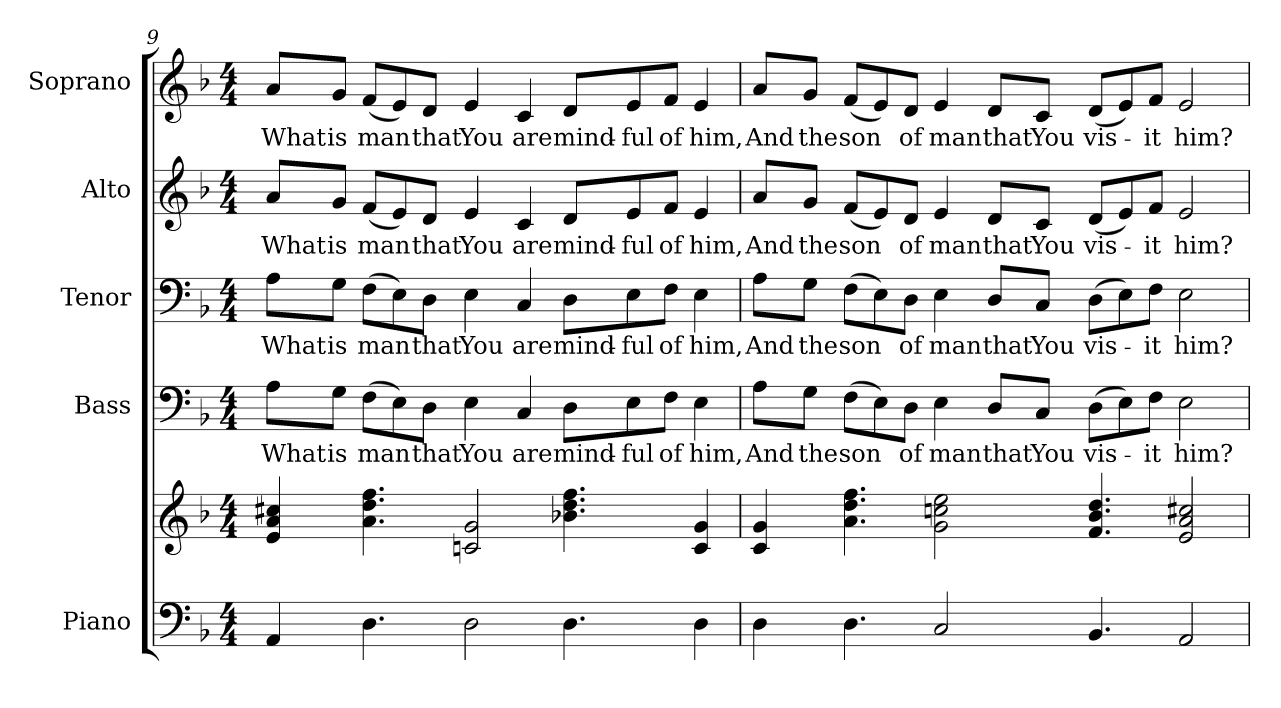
**kern	**kern	**kern	**text	**kern	**text	**kern	**text	**kern	**text
*part5	*part5	*part4	*part4	*part3	*part3	*part2	*part2	*part1	*part1
*staff6	*staff5	*staff4	*staff4	*staff3	*staff3	*staff2	*staff2	*staff1	*staff1
*I"Piano	*	*I"Bass	*	*I"Tenor	*	*I"Alto	*	*I"Soprano	*
*I'Pno.	*	*I'B.	*	*I'T.	*	*I'A.	*	*I'S.	*
!!LO:PB:g=z
*clefF4	*clefG2	*clefF4	*	*clefF4	*	*clefG2	*	*clefG2	*
*k[b-]	*k[b-]	*k[b-]	*	*k[b-]	*	*k[b-]	*	*k[b-]	*
*F:	*F:	*F:	*	*F:	*	*F:	*	*F:	*
*M4/4	*M4/4	*M4/4	*	*M4/4	*	*M4/4	*	*M4/4	*
=9	=9	=9	=9	=9	=9	=9	=9	=9	=9
!	!	!	!LO:LY:b:color=#000000	!	!	!	!	!	!
!	!	!	!	!	!LO:LY:b:color=#000000	!	!	!	!
!	!	!	!	!	!	!	!LO:LY:b:color=#000000	!	!
!	!	!	!	!	!	!	!	!	!LO:LY:b:color=#000000
4AAi/	4ei/ 4ai 4cc#Xi	8Ai\L	What	8Ai\L	What	8ai/L	What	8ai/L	What
!	!	!	!LO:LY:b:color=#000000	!	!	!	!	!	!
!	!	!	!	!	!LO:LY:b:color=#000000	!	!	!	!
!	!	!	!	!	!	!	!LO:LY:b:color=#000000	!	!
!	!	!	!	!	!	!	!	!	!LO:LY:b:color=#000000
.	.	8Gi\J	is	8Gi\J	is	8gi/J	is	8gi/J	is
!	!	!	!LO:LY:b:color=#000000	!	!	!	!	!	!
!	!	!	!	!	!LO:LY:b:color=#000000	!	!	!	!
!	!	!	!	!	!	!	!LO:LY:b:color=#000000	!	!
!	!	!	!	!	!	!	!	!	!LO:LY:b:color=#000000
4.Di\	4.ai\ 4.ddi 4.ffi	(8Fi\L	man	(8Fi\L	man	(8fi/L	man	(8fi/L	man
.	.	8Ei\)	.	8Ei\)	.	8ei/)	.	8ei/)	.
!	!	!	!LO:LY:b:color=#000000	!	!	!	!	!	!
!	!	!	!	!	!LO:LY:b:color=#000000	!	!	!	!
!	!	!	!	!	!	!	!LO:LY:b:color=#000000	!	!
!	!	!	!	!	!	!	!	!	!LO:LY:b:color=#000000
.	.	8Di\J	that	8Di\J	that	8di/J	that	8di/J	that
!	!	!	!LO:LY:b:color=#000000	!	!	!	!	!	!
!	!	!	!	!	!LO:LY:b:color=#000000	!	!	!	!
!	!	!	!	!	!	!	!LO:LY:b:color=#000000	!	!
!	!	!	!	!	!	!	!	!	!LO:LY:b:color=#000000
2Di\	2cni/ 2gi	4Ei\	You	4Ei\	You	4ei/	You	4ei/	You
!	!	!	!LO:LY:b:color=#000000	!	!	!	!	!	!
!	!	!	!	!	!LO:LY:b:color=#000000	!	!	!	!
!	!	!	!	!	!	!	!LO:LY:b:color=#000000	!	!
!	!	!	!	!	!	!	!	!	!LO:LY:b:color=#000000
.	.	4Ci/	are	4Ci/	are	4ci/	are	4ci/	are
!	!	!	!LO:LY:b:color=#000000	!	!	!	!	!	!
!	!	!	!	!	!LO:LY:b:color=#000000	!	!	!	!
!	!	!	!	!	!	!	!LO:LY:b:color=#000000	!	!
!	!	!	!	!	!	!	!	!	!LO:LY:b:color=#000000
4.Di\	4.b-Xi\ 4.ddi 4.ffi	8Di\L	mind-	8Di\L	mind-	8di/L	mind-	8di/L	mind-
!	!	!	!LO:LY:b:color=#000000	!	!	!	!	!	!
!	!	!	!	!	!LO:LY:b:color=#000000	!	!	!	!
!	!	!	!	!	!	!	!LO:LY:b:color=#000000	!	!
!	!	!	!	!	!	!	!	!	!LO:LY:b:color=#000000
.	.	8Ei\	-ful	8Ei\	-ful	8ei/	-ful	8ei/	-ful
!	!	!	!LO:LY:b:color=#000000	!	!	!	!	!	!
!	!	!	!	!	!LO:LY:b:color=#000000	!	!	!	!
!	!	!	!	!	!	!	!LO:LY:b:color=#000000	!	!
!	!	!	!	!	!	!	!	!	!LO:LY:b:color=#000000
.	.	8Fi\J	of	8Fi\J	of	8fi/J	of	8fi/J	of
!	!	!	!LO:LY:b:color=#000000	!	!	!	!	!	!
!	!	!	!	!	!LO:LY:b:color=#000000	!	!	!	!
!	!	!	!	!	!	!	!LO:LY:b:color=#000000	!	!
!	!	!	!	!	!	!	!	!	!LO:LY:b:color=#000000
4Di\	4ci/ 4gi	4Ei\	him,	4Ei\	him,	4ei/	him,	4ei/	him,
!!LO:PB:g=z
=10	=10	=10	=10	=10	=10	=10	=10	=10	=10
!	!	!	!LO:LY:b:color=#000000	!	!	!	!	!	!
!	!	!	!	!	!LO:LY:b:color=#000000	!	!	!	!
!	!	!	!	!	!	!	!LO:LY:b:color=#000000	!	!
!	!	!	!	!	!	!	!	!	!LO:LY:b:color=#000000
4Di\	4ci/ 4gi	8Ai\L	And	8Ai\L	And	8ai/L	And	8ai/L	And
!	!	!	!LO:LY:b:color=#000000	!	!	!	!	!	!
!	!	!	!	!	!LO:LY:b:color=#000000	!	!	!	!
!	!	!	!	!	!	!	!LO:LY:b:color=#000000	!	!
!	!	!	!	!	!	!	!	!	!LO:LY:b:color=#000000
.	.	8Gi\J	the	8Gi\J	the	8gi/J	the	8gi/J	the
!	!	!	!LO:LY:b:color=#000000	!	!	!	!	!	!
!	!	!	!	!	!LO:LY:b:color=#000000	!	!	!	!
!	!	!	!	!	!	!	!LO:LY:b:color=#000000	!	!
!	!	!	!	!	!	!	!	!	!LO:LY:b:color=#000000
4.Di\	4.ai\ 4.ddi 4.ffi	(8Fi\L	son	(8Fi\L	son	(8fi/L	son	(8fi/L	son
.	.	8Ei\)	.	8Ei\)	.	8ei/)	.	8ei/)	.
!	!	!	!LO:LY:b:color=#000000	!	!	!	!	!	!
!	!	!	!	!	!LO:LY:b:color=#000000	!	!	!	!
!	!	!	!	!	!	!	!LO:LY:b:color=#000000	!	!
!	!	!	!	!	!	!	!	!	!LO:LY:b:color=#000000
.	.	8Di\J	of	8Di\J	of	8di/J	of	8di/J	of
!	!	!	!LO:LY:b:color=#000000	!	!	!	!	!	!
!	!	!	!	!	!LO:LY:b:color=#000000	!	!	!	!
!	!	!	!	!	!	!	!LO:LY:b:color=#000000	!	!
!	!	!	!	!	!	!	!	!	!LO:LY:b:color=#000000
2Ci/	2gi\ 2ccni 2eei	4Ei\	man	4Ei\	man	4ei/	man	4ei/	man
!	!	!	!LO:LY:b:color=#000000	!	!	!	!	!	!
!	!	!	!	!	!LO:LY:b:color=#000000	!	!	!	!
!	!	!	!	!	!	!	!LO:LY:b:color=#000000	!	!
!	!	!	!	!	!	!	!	!	!LO:LY:b:color=#000000
.	.	8Di/L	that	8Di/L	that	8di/L	that	8di/L	that
!	!	!	!LO:LY:b:color=#000000	!	!	!	!	!	!
!	!	!	!	!	!LO:LY:b:color=#000000	!	!	!	!
!	!	!	!	!	!	!	!LO:LY:b:color=#000000	!	!
!	!	!	!	!	!	!	!	!	!LO:LY:b:color=#000000
.	.	8Ci/J	You	8Ci/J	You	8ci/J	You	8ci/J	You
!	!	!	!LO:LY:b:color=#000000	!	!	!	!	!	!
!	!	!	!	!	!LO:LY:b:color=#000000	!	!	!	!
!	!	!	!	!	!	!	!LO:LY:b:color=#000000	!	!
!	!	!	!	!	!	!	!	!	!LO:LY:b:color=#000000
4.BB-i/	4.fi/ 4.b-i 4.ddi	(8Di\L	vis-	(8Di\L	vis-	(8di/L	vis-	(8di/L	vis-
.	.	8Ei\)	.	8Ei\)	.	8ei/)	.	8ei/)	.
!	!	!	!LO:LY:b:color=#000000	!	!	!	!	!	!
!	!	!	!	!	!LO:LY:b:color=#000000	!	!	!	!
!	!	!	!	!	!	!	!LO:LY:b:color=#000000	!	!
!	!	!	!	!	!	!	!	!	!LO:LY:b:color=#000000
.	.	8Fi\J	-it	8Fi\J	-it	8fi/J	-it	8fi/J	-it
!	!	!	!LO:LY:b:color=#000000	!	!	!	!	!	!
!	!	!	!	!	!LO:LY:b:color=#000000	!	!	!	!
!	!	!	!	!	!	!	!LO:LY:b:color=#000000	!	!
!	!	!	!	!	!	!	!	!	!LO:LY:b:color=#000000
2AAi/	2ei/ 2ai 2cc#Xi	2Ei\	him?	2Ei\	him?	2ei/	him?	2ei/	him?
=	=	=	=	=	=	=	=	=	=
*-	*-	*-	*-	*-	*-	*-	*-	*-	*-
